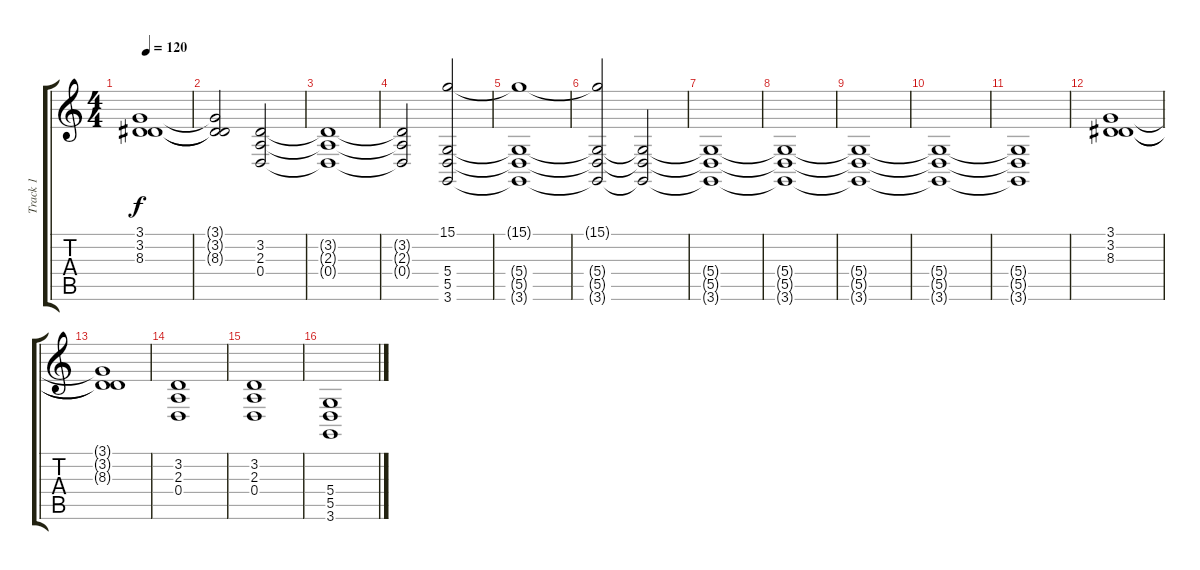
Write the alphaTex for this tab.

\track ("Track 1" "Track 1") {instrument stringensemble1}
\staff {score tabs}
\tuning (E4 B3 G3 D3 A2 E2) {hide}
\ts (4 4)
\tempo 120
\clef g2
\ks c
(3.1{t} 3.2{t} 8.3{t}).1{dy f} |
(3.1{t} 3.2{t} 8.3{t}).2 (3.2 2.3 0.4).2 |
(3.2{t} 2.3{t} 0.4{t}).1 |
(3.2{t} 2.3{t} 0.4{t}).2 (15.1 5.4 5.5 3.6).2 |
(15.1{t} 5.4{t} 5.5{t} 3.6{t}).1 |
(15.1{t} 5.4{t} 5.5{t} 3.6{t}).2 (5.4{t} 5.5{t} 3.6{t}).2 |
(5.4{t} 5.5{t} 3.6{t}).1 |
(5.4{t} 5.5{t} 3.6{t}).1 |
(5.4{t} 5.5{t} 3.6{t}).1 |
(5.4{t} 5.5{t} 3.6{t}).1 |
(5.4{t} 5.5{t} 3.6{t}).1 |
(3.1 3.2 8.3).1 |
(3.1{t} 3.2{t} 8.3{t}).1 |
(3.2 2.3 0.4).1 |
(3.2 2.3 0.4).1 |
(5.4 5.5 3.6).1
